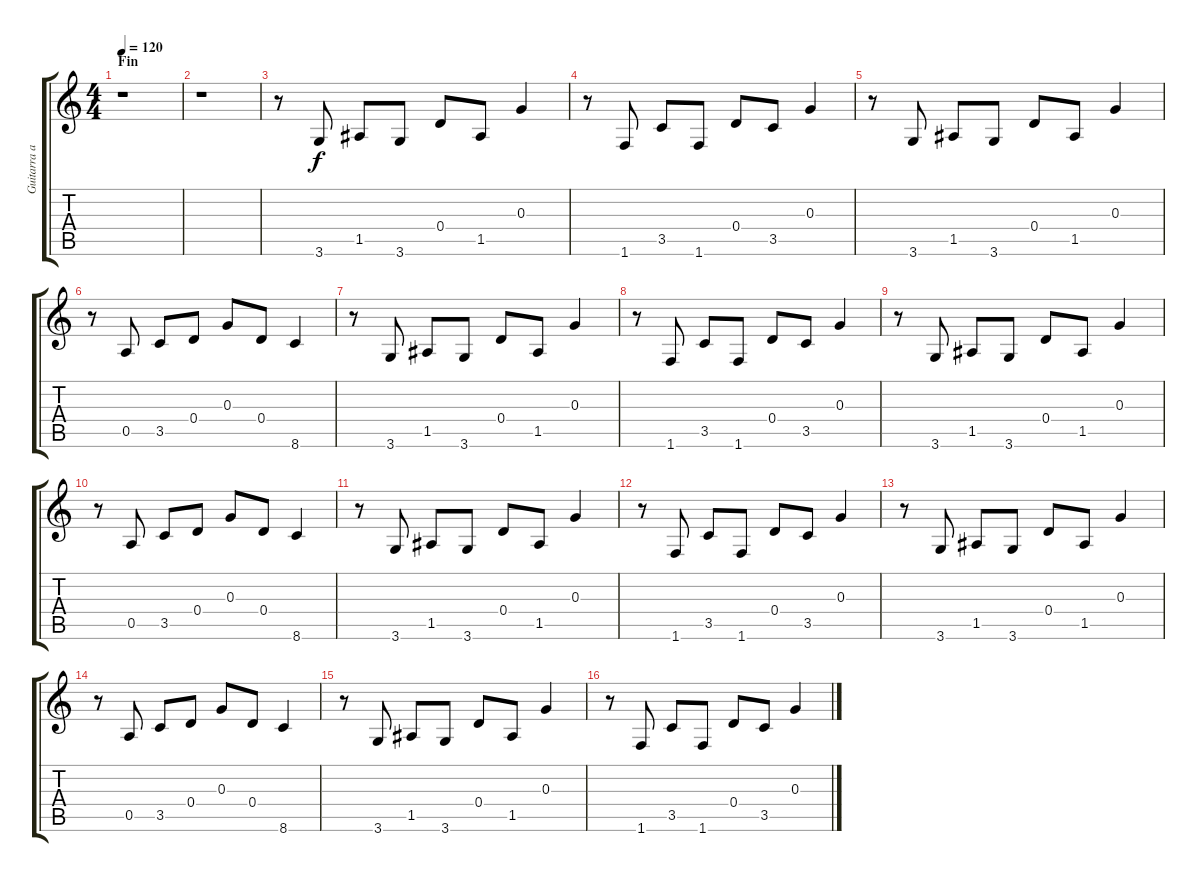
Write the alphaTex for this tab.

\track ("Guitarra acustica" "Guitarra a") {instrument acousticguitarsteel}
\staff {score tabs}
\tuning (E4 B3 G3 D3 A2 E2) {hide}
\ts (4 4)
\section ("" "Fin")
\tempo 120
\clef g2
\ks c
r.1{dy f} |
r.1 |
r.8{volume 16} 3.6.8 1.5.8 3.6.8 0.4.8 1.5.8 0.3.4 |
r.8{volume 15} 1.6.8 3.5.8 1.6.8 0.4.8 3.5.8 0.3.4 |
r.8{volume 14} 3.6.8 1.5.8 3.6.8 0.4.8 1.5.8 0.3.4 |
r.8 0.5.8 3.5.8 0.4.8{volume 12} 0.3.8 0.4.8 8.6.4 |
r.8{volume 11} 3.6.8 1.5.8 3.6.8 0.4.8 1.5.8 0.3.4 |
r.8{volume 10} 1.6.8 3.5.8 1.6.8 0.4.8 3.5.8 0.3.4 |
r.8{volume 9} 3.6.8 1.5.8 3.6.8 0.4.8 1.5.8 0.3.4 |
r.8{volume 8} 0.5.8 3.5.8 0.4.8 0.3.8 0.4.8 8.6.4 |
r.8{volume 7} 3.6.8 1.5.8 3.6.8 0.4.8 1.5.8 0.3.4 |
r.8{volume 6} 1.6.8 3.5.8 1.6.8 0.4.8 3.5.8 0.3.4 |
r.8{volume 5} 3.6.8 1.5.8 3.6.8 0.4.8 1.5.8 0.3.4 |
r.8{volume 4} 0.5.8 3.5.8 0.4.8 0.3.8 0.4.8 8.6.4 |
r.8{volume 3} 3.6.8 1.5.8 3.6.8 0.4.8 1.5.8 0.3.4 |
r.8{volume 2} 1.6.8 3.5.8 1.6.8 0.4.8 3.5.8 0.3.4
